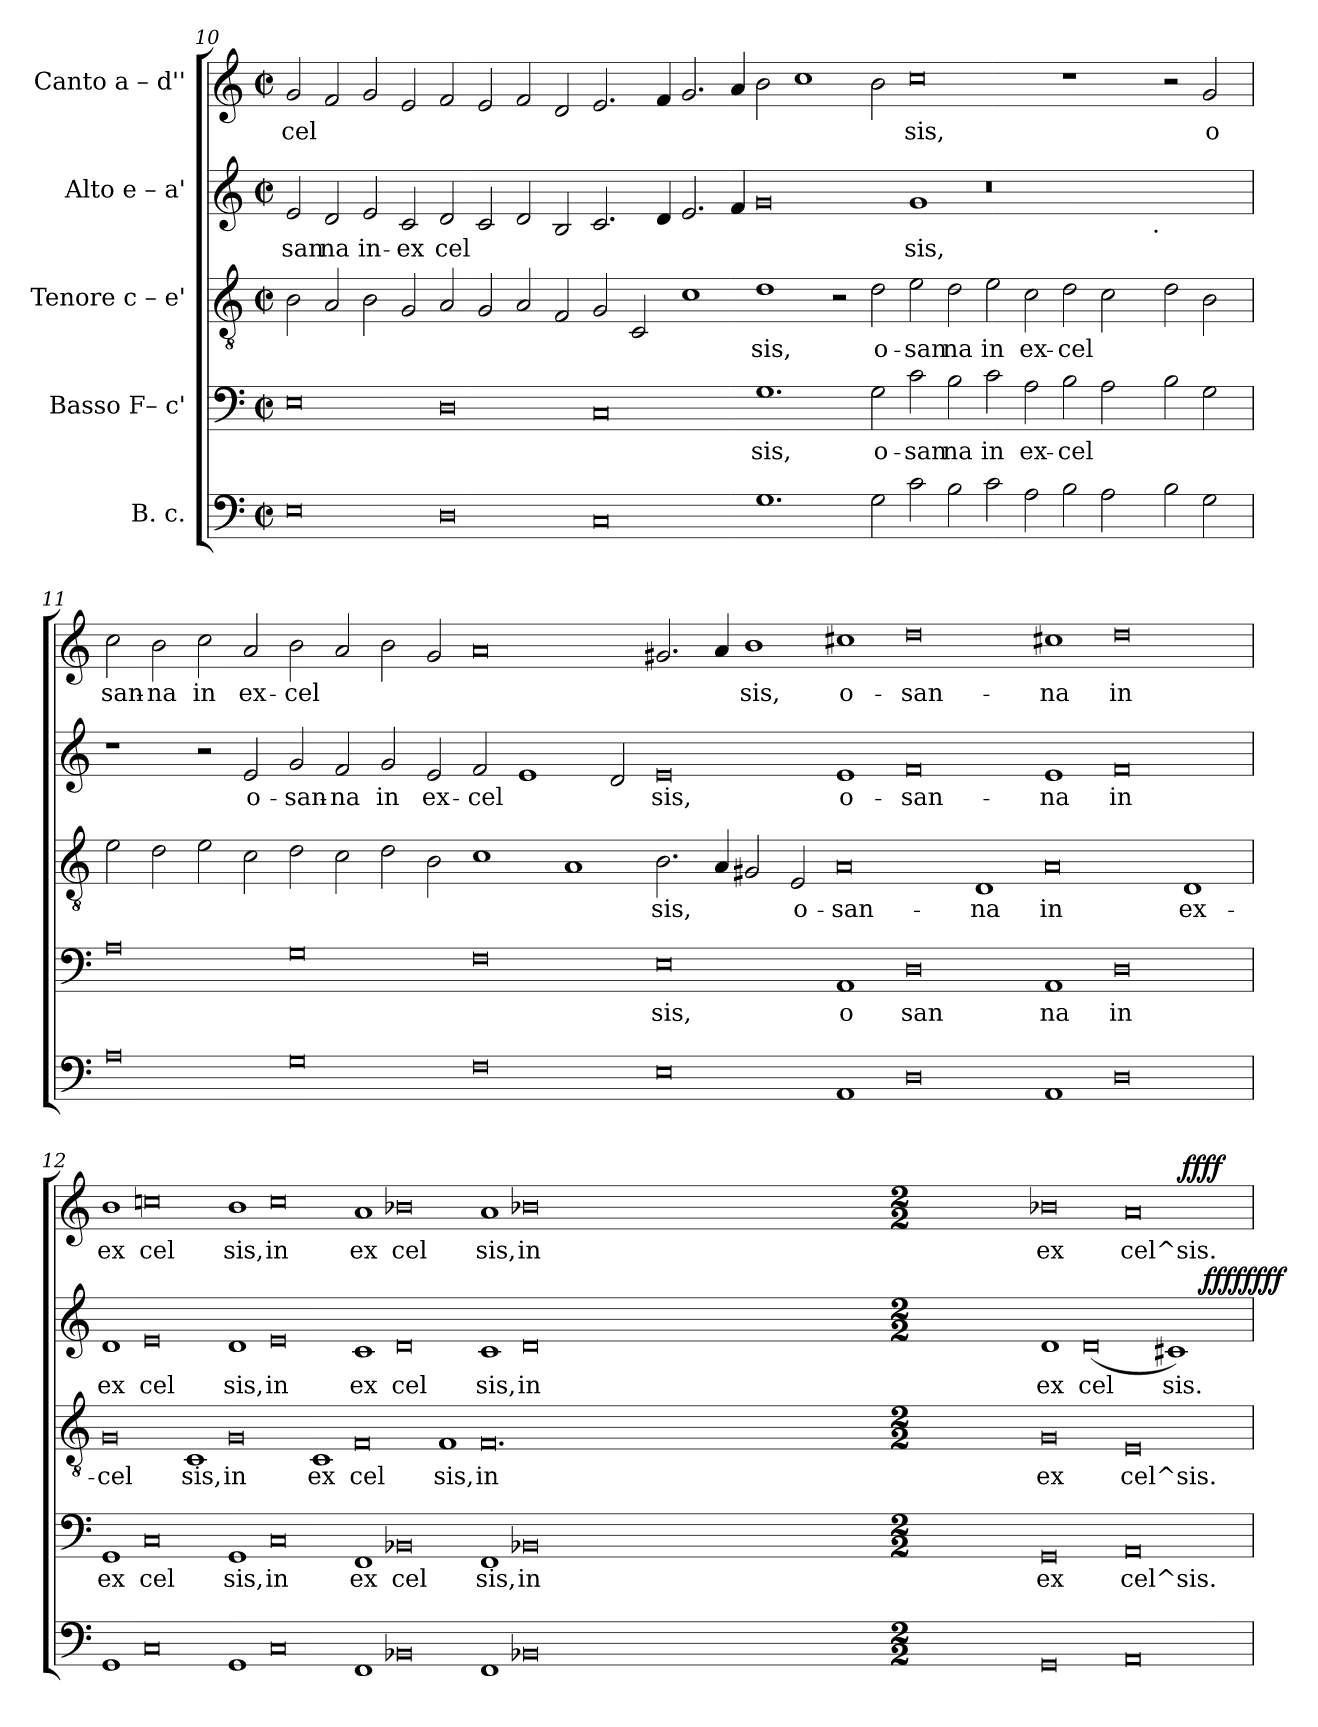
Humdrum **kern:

**kern	**kern	**text	**kern	**text	**kern	**text	**dynam	**kern	**text	**dynam
*part5	*part4	*part4	*part3	*part3	*part2	*part2	*part2	*part1	*part1	*part1
*staff5	*staff4	*staff4	*staff3	*staff3	*staff2	*staff2	*staff2	*staff1	*staff1	*staff1
*I"B. c.	*I"Basso  F– c'	*	*I"Tenore  c – e'	*	*I"Alto  e – a'	*	*	*I"Canto  a – d''	*	*
!!LO:PB:g=z
*clefF4	*clefF4	*	*clefGv2	*	*clefG2	*	*	*clefG2	*	*
*k[]	*k[]	*	*k[]	*	*k[]	*	*	*k[]	*	*
*C:	*C:	*	*C:	*	*C:	*	*	*C:	*	*
*M2/2	*M2/2	*	*M2/2	*	*M2/2	*	*	*M2/2	*	*
*met(c|)	*met(c|)	*	*met(c|)	*	*met(c|)	*	*	*met(c|)	*	*
=10	=10	=10	=10	=10	=10	=10	=10	=10	=10	=10
!	!	!LO:LY:b	!	!LO:LY:b	!	!LO:LY:b	!	!	!LO:LY:b	!
*	*	*	*	*	*^	*	*	*	*	*
0E	0E	.	2B\	--	2e/	1ryy	-san	.	2g/	cel	.
!	!	!	!	!LO:LY:b	!	!	!LO:LY:b	!	!	!LO:LY:b	!
.	.	.	2A/	--	2d/	.	na	.	2f/	.	.
!	!	!	!	!LO:LY:b	!	!	!LO:LY:b	!	!	!LO:LY:b	!
.	.	.	2B\	--	2e/	1ryy	in-	.	2g/	.	.
!	!	!	!	!LO:LY:b	!	!	!LO:LY:b	!	!	!LO:LY:b	!
.	.	.	2G/	--	2c/	.	-ex	.	2e/	.	.
!	!	!LO:LY:b	!	!LO:LY:b	!	!	!LO:LY:b	!	!	!LO:LY:b	!
0D	0D	.	2A/	--	2d/	1ryy	cel	.	2f/	.	.
!	!	!	!	!LO:LY:b	!	!	!LO:LY:b	!	!	!LO:LY:b	!
.	.	.	2G/	--	2c/	.	.	.	2e/	.	.
!	!	!	!	!LO:LY:b	!	!	!LO:LY:b	!	!	!LO:LY:b	!
.	.	.	2A/	--	2d/	1ryy	.	.	2f/	.	.
!	!	!	!	!LO:LY:b	!	!	!LO:LY:b	!	!	!LO:LY:b	!
.	.	.	2F/	--	2B/	.	.	.	2d/	.	.
!	!	!LO:LY:b	!	!LO:LY:b	!	!	!LO:LY:b	!	!	!LO:LY:b	!
0C	0C	.	2G/	--	2.c/	1ryy	.	.	2.e/	.	.
!	!	!	!	!LO:LY:b	!	!	!	!	!	!	!
.	.	.	2C/	--	.	.	.	.	.	.	.
!	!	!	!	!	!	!	!LO:LY:b	!	!	!LO:LY:b	!
.	.	.	.	.	4d/	.	.	.	4f/	.	.
!	!	!	!	!LO:LY:b	!	!	!LO:LY:b	!	!	!LO:LY:b	!
.	.	.	1c	--	2.e/	1ryy	.	.	2.g/	.	.
!	!	!	!	!	!	!	!LO:LY:b	!	!	!LO:LY:b	!
.	.	.	.	.	4f/	.	.	.	4a/	.	.
!	!	!LO:LY:b	!	!LO:LY:b	!	!	!LO:LY:b	!	!	!LO:LY:b	!
1.G	1.G	sis,	1d	-sis,	0g	1ryy	.	.	2b\	.	.
!	!	!	!	!	!	!	!	!	!	!LO:LY:b	!
.	.	.	.	.	.	.	.	.	1cc	.	.
.	.	.	2r	.	.	1ryy	.	.	.	.	.
!	!	!LO:LY:b	!	!LO:LY:b	!	!	!	!	!	!LO:LY:b	!
2G\	2G\	o-	2d\	o-	.	.	.	.	2b\	.	.
!	!	!LO:LY:b	!	!LO:LY:b	!	!	!LO:LY:b	!	!	!LO:LY:b	!
2c\	2c\	-san-	2e\	-san-	1g	1ryy	sis,	.	0cc	sis,	.
!	!	!LO:LY:b	!	!LO:LY:b	!	!	!	!	!	!	!
2B\	2B\	-na	2d\	-na	.	.	.	.	.	.	.
!	!	!LO:LY:b	!	!LO:LY:b	!	!	!	!	!	!	!
2c\	2c\	in	2e\	in	0.r	1ryy	.	.	.	.	.
!	!	!LO:LY:b	!	!LO:LY:b	!	!	!	!	!	!	!
2A\	2A\	ex-	2c\	ex-	.	.	.	.	.	.	.
!	!	!LO:LY:b	!	!LO:LY:b	!	!	!	!	!	!	!
2B\	2B\	-cel-	2d\	-cel-	.	2ryy	.	.	1r	.	.
!	!	!LO:LY:b	!	!LO:LY:b	!	!	!	!	!	!	!
2A\	2A\	--	2c\	--	.	4ryy	.	.	.	.	.
.	.	.	.	.	.	8ryy	.	.	.	.	.
.	.	.	.	.	.	32.ryy	.	.	.	.	.
!	!	!	!	!	!	!LO:TX:b:t=.	!	!	!	!	!
.	.	.	.	.	.	1ryy	.	.	.	.	.
!	!	!LO:LY:b	!	!LO:LY:b	!	!	!	!	!	!	!
2B\	2B\	--	2d\	--	.	.	.	.	2r	.	.
!	!	!LO:LY:b	!	!LO:LY:b	!	!	!	!	!	!LO:LY:b	!
2G\	2G\	--	2B\	--	.	.	.	.	2g/	o	.
.	.	.	.	.	.	16ryy	.	.	.	.	.
.	.	.	.	.	.	64ryy	.	.	.	.	.
!!LO:LB:g=z
=11	=11	=11	=11	=11	=11	=11	=11	=11	=11	=11	=11
!	!	!LO:LY:b	!	!LO:LY:b	!	!	!	!	!	!LO:LY:b	!
*	*	*	*	*	*v	*v	*	*	*	*	*
0A	0A	--	2e\	--	1r	.	.	2cc\	san-	.
!	!	!	!	!LO:LY:b	!	!	!	!	!LO:LY:b	!
.	.	.	2d\	--	.	.	.	2b\	-na	.
!	!	!	!	!LO:LY:b	!	!	!	!	!LO:LY:b	!
.	.	.	2e\	--	2r	.	.	2cc\	in	.
!	!	!	!	!LO:LY:b	!	!LO:LY:b	!	!	!LO:LY:b	!
.	.	.	2c\	--	2e/	o-	.	2a/	ex-	.
!	!	!LO:LY:b	!	!LO:LY:b	!	!LO:LY:b	!	!	!LO:LY:b	!
0G	0G	--	2d\	--	2g/	-san-	.	2b\	-cel-	.
!	!	!	!	!LO:LY:b	!	!LO:LY:b	!	!	!LO:LY:b	!
.	.	.	2c\	--	2f/	-na	.	2a/	--	.
!	!	!	!	!LO:LY:b	!	!LO:LY:b	!	!	!LO:LY:b	!
.	.	.	2d\	--	2g/	in	.	2b\	--	.
!	!	!	!	!LO:LY:b	!	!LO:LY:b	!	!	!LO:LY:b	!
.	.	.	2B\	--	2e/	ex-	.	2g/	--	.
!	!	!LO:LY:b	!	!LO:LY:b	!	!LO:LY:b	!	!	!LO:LY:b	!
0F	0F	--	1c	--	2f/	-cel-	.	0a	--	.
!	!	!	!	!	!	!LO:LY:b	!	!	!	!
.	.	.	.	.	1e	--	.	.	.	.
!	!	!	!	!LO:LY:b	!	!	!	!	!	!
.	.	.	1A	--	.	.	.	.	.	.
!	!	!	!	!	!	!LO:LY:b	!	!	!	!
.	.	.	.	.	2d/	--	.	.	.	.
!	!	!LO:LY:b	!	!LO:LY:b	!	!LO:LY:b	!	!	!LO:LY:b	!
0E	0E	-sis,	2.B\	-sis,	0e	-sis,	.	2.g#X/	--	.
!	!	!	!	!LO:LY:b	!	!	!	!	!LO:LY:b	!
.	.	.	4A/	.	.	.	.	4a/	--	.
!	!	!	!	!LO:LY:b	!	!	!	!	!LO:LY:b	!
.	.	.	2G#X/	.	.	.	.	1b	-sis,	.
!	!	!	!	!LO:LY:b	!	!	!	!	!	!
.	.	.	2E/	o-	.	.	.	.	.	.
!	!	!LO:LY:b	!	!LO:LY:b	!	!LO:LY:b	!	!	!LO:LY:b	!
1AA	1AA	o	0A	-san-	1e	o-	.	1cc#	o-	.
!	!	!LO:LY:b	!	!	!	!LO:LY:b	!	!	!LO:LY:b	!
0D	0D	san	.	.	0f	-san-	.	0dd	-san-	.
!	!	!	!	!LO:LY:b	!	!	!	!	!	!
.	.	.	1D	-na	.	.	.	.	.	.
!	!	!LO:LY:b	!	!LO:LY:b	!	!LO:LY:b	!	!	!LO:LY:b	!
1AA	1AA	na	0A	in	1e	-na	.	1cc#X	-na	.
!	!	!LO:LY:b	!	!	!	!LO:LY:b	!	!	!LO:LY:b	!
0D	0D	in	.	.	0f	in	.	0dd	in	.
!	!	!	!	!LO:LY:b	!	!	!	!	!	!
.	.	.	1D	ex-	.	.	.	.	.	.
!!LO:PB:g=z
=12	=12	=12	=12	=12	=12	=12	=12	=12	=12	=12
!	!	!LO:LY:b	!	!LO:LY:b	!	!LO:LY:b	!	!	!LO:LY:b	!
*	*	*	*	*	*^	*	*	*^	*	*
1GG	1GG	ex	0G	-cel	1d	1ryy	ex	.	1b	1ryy	ex	.
!	!	!LO:LY:b	!	!	!	!	!LO:LY:b	!	!	!	!LO:LY:b	!
0C	0C	cel	.	.	0e	1ryy	cel	.	0ccn	1ryy	cel	.
!	!	!	!	!LO:LY:b	!	!	!	!	!	!	!	!
.	.	.	1C	sis,	.	1ryy	.	.	.	1ryy	.	.
!	!	!LO:LY:b	!	!LO:LY:b	!	!	!LO:LY:b	!	!	!	!LO:LY:b	!
1GG	1GG	sis,	0G	in	1d	1ryy	sis,	.	1b	1ryy	sis,	.
!	!	!LO:LY:b	!	!	!	!	!LO:LY:b	!	!	!	!LO:LY:b	!
0C	0C	in	.	.	0e	1ryy	in	.	0cc	1ryy	in	.
!	!	!	!	!LO:LY:b	!	!	!	!	!	!	!	!
.	.	.	1C	ex	.	1ryy	.	.	.	1ryy	.	.
!	!	!LO:LY:b	!	!LO:LY:b	!	!	!LO:LY:b	!	!	!	!LO:LY:b	!
1FF	1FF	ex	0F	cel	1c	1ryy	ex	.	1a	1ryy	ex	.
!	!	!LO:LY:b	!	!	!	!	!LO:LY:b	!	!	!	!LO:LY:b	!
0BB-X	0BB-X	cel	.	.	0d	1ryy	cel	.	0b-X	1ryy	cel	.
!	!	!	!	!LO:LY:b	!	!	!	!	!	!	!	!
.	.	.	1F	sis,	.	2%15ryy	.	.	.	1ryy	.	.
!	!	!LO:LY:b	!	!LO:LY:b	!	!	!LO:LY:b	!	!	!	!LO:LY:b	!
1FF	1FF	sis,	0.F	in	1c	.	sis,	.	1a	1ryy	sis,	.
!	!	!LO:LY:b	!	!	!	!	!LO:LY:b	!	!	!	!LO:LY:b	!
0BB-X	0BB-X	in	.	.	0d	.	in	.	0b-X	1ryy	in	.
.	.	.	.	.	.	.	.	.	.	1ryy	.	.
*M2/2	*M2/2	*	*M2/2	*	*M2/2	*	*	*	*M2/2	*	*	*
*met(c|)	*met(c|)	*	*met(c|)	*	*met(c|)	*	*	*	*met(c|)	*	*	*
!	!	!LO:LY:b	!	!LO:LY:b	!	!	!LO:LY:b	!	!	!	!LO:LY:b	!
0GG	0GG	ex	0G	ex	1d	.	ex	.	0b-X	1ryy	ex	.
!	!	!	!	!	!	!	!LO:LY:b	!	!	!	!	!
.	.	.	.	.	(<0d	.	cel	.	.	1ryy	.	.
!	!	!LO:LY:b	!	!LO:LY:b	!	!	!	!	!	!	!LO:LY:b	!
0AA	0AA	cel^sis.	0E	cel^sis.	.	.	.	.	0a	1ryy	cel^sis.	.
!	!	!	!	!	!	!	!LO:LY:b	!	!	!	!	!
.	.	.	.	.	1c#X)	.	sis.	.	.	8.ryy	.	.
!	!	!	!	!	!	!	!	!	!	!	!	!LO:DY:b
.	.	.	.	.	.	.	.	.	.	2ryy	.	ffff
!	!	!	!	!	!	!	!	!LO:DY:b	!	!	!	!
!	!	!	!	!	!	!	!	!LO:DY:n=1:b	!	!	!	!
.	.	.	.	.	.	2ryy	.	ffff ffff	.	.	.	.
.	.	.	.	.	.	.	.	.	.	4ryy	.	.
.	.	.	.	.	.	.	.	.	.	16ryy	.	.
*	*	*	*	*	*v	*v	*	*	*	*	*	*
*	*	*	*	*	*	*	*	*v	*v	*	*
=	=	=	=	=	=	=	=	=	=	=
*-	*-	*-	*-	*-	*-	*-	*-	*-	*-	*-
